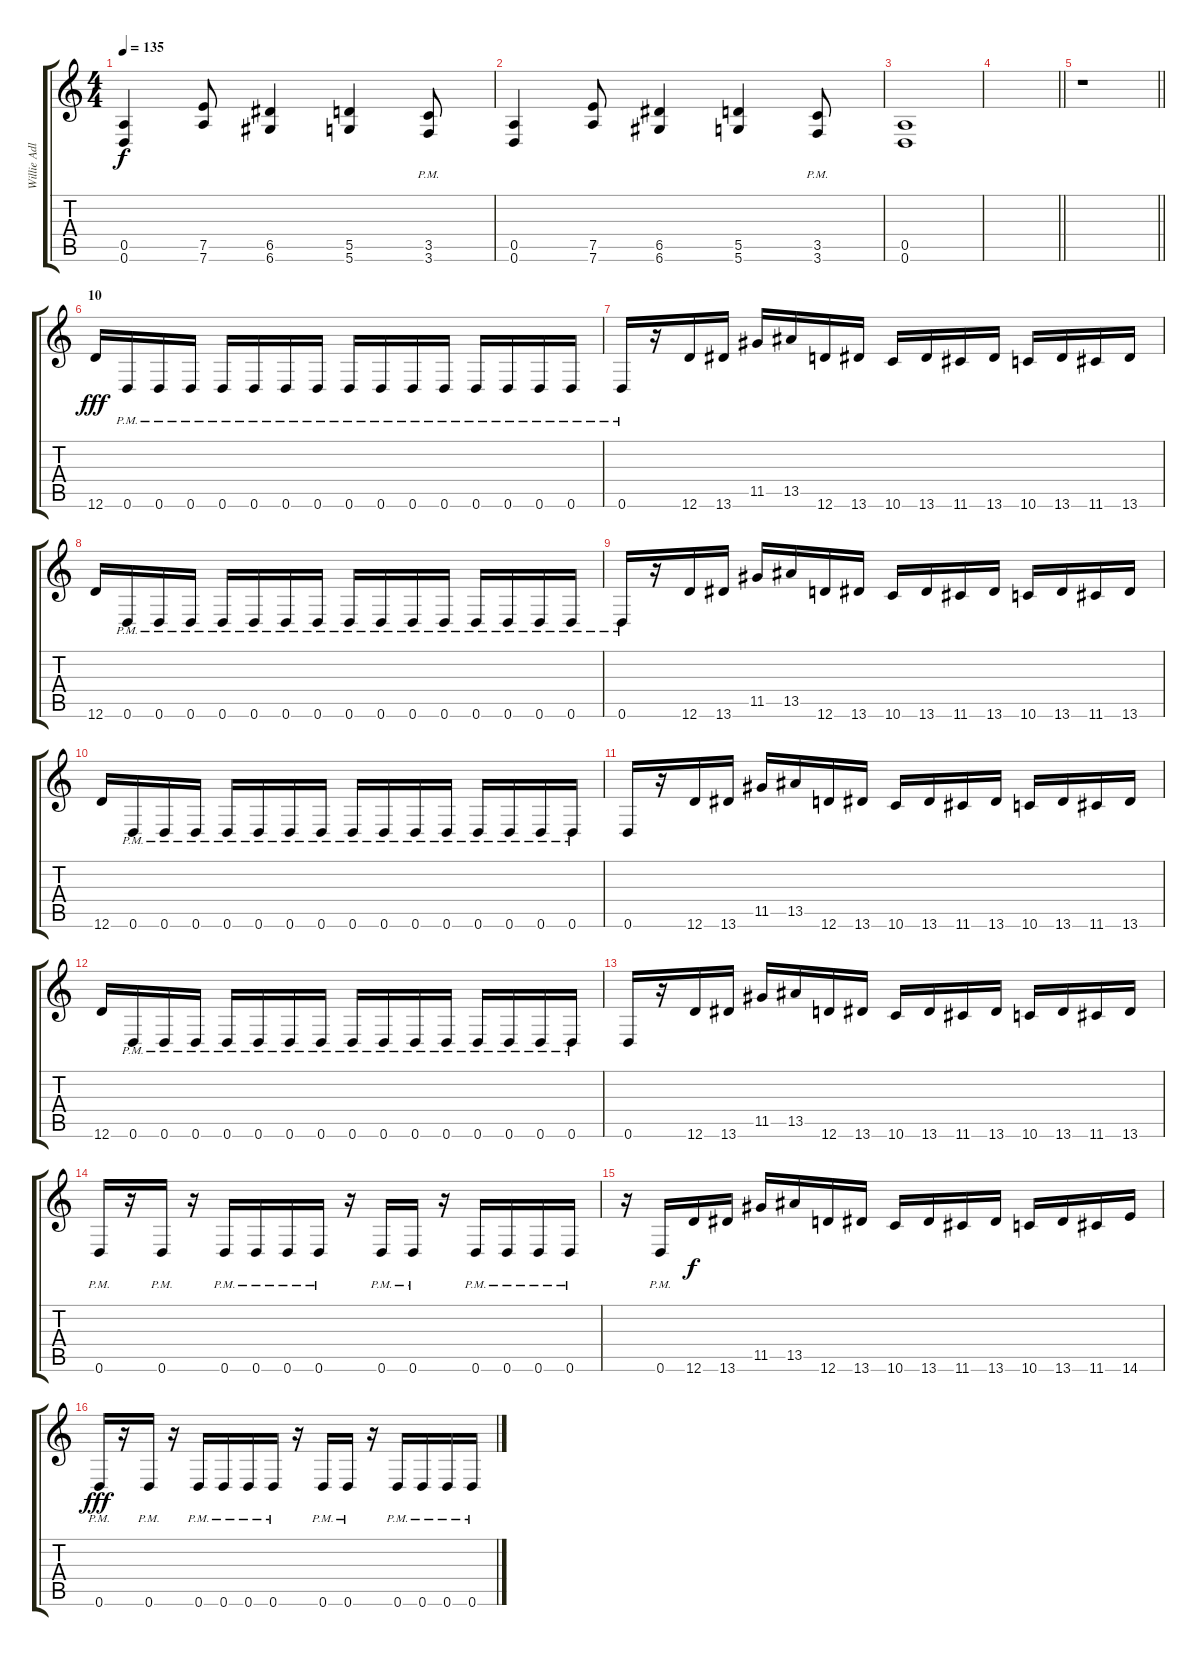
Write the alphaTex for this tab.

\track ("Willie Adler" "Willie Adl") {instrument distortionguitar}
\staff {score tabs}
\tuning (E4 B3 G3 D3 A2 D2) {hide}
\ts (4 4)
\tempo 135
\clef g2
\ks c
(0.5 0.6).4{dy f} (7.5 7.6).8 (6.5 6.6).4 (5.5 5.6).4 (3.5{pm} 3.6{pm}).8 |
(0.5 0.6).4 (7.5 7.6).8 (6.5 6.6).4 (5.5 5.6).4 (3.5{pm} 3.6{pm}).8 |
(0.5 0.6).1 |
\barLineRight lightlight
|
\barLineRight lightlight
r.1 |
\section ("" "10")
12.6.16{dy fff} 0.6{pm}.16 0.6{pm}.16 0.6{pm}.16 0.6{pm}.16 0.6{pm}.16 0.6{pm}.16 0.6{pm}.16 0.6{pm}.16 0.6{pm}.16 0.6{pm}.16 0.6{pm}.16 0.6{pm}.16 0.6{pm}.16 0.6{pm}.16 0.6{pm}.16 |
0.6{pm}.16 r.16 12.6.16 13.6.16 11.5.16 13.5.16 12.6.16 13.6.16 10.6.16 13.6.16 11.6.16 13.6.16 10.6.16 13.6.16 11.6.16 13.6.16 |
12.6.16 0.6{pm}.16 0.6{pm}.16 0.6{pm}.16 0.6{pm}.16 0.6{pm}.16 0.6{pm}.16 0.6{pm}.16 0.6{pm}.16 0.6{pm}.16 0.6{pm}.16 0.6{pm}.16 0.6{pm}.16 0.6{pm}.16 0.6{pm}.16 0.6{pm}.16 |
0.6{pm}.16 r.16 12.6.16 13.6.16 11.5.16 13.5.16 12.6.16 13.6.16 10.6.16 13.6.16 11.6.16 13.6.16 10.6.16 13.6.16 11.6.16 13.6.16 |
12.6.16 0.6{pm}.16 0.6{pm}.16 0.6{pm}.16 0.6{pm}.16 0.6{pm}.16 0.6{pm}.16 0.6{pm}.16 0.6{pm}.16 0.6{pm}.16 0.6{pm}.16 0.6{pm}.16 0.6{pm}.16 0.6{pm}.16 0.6{pm}.16 0.6{pm}.16 |
0.6.16 r.16 12.6.16 13.6.16 11.5.16 13.5.16 12.6.16 13.6.16 10.6.16 13.6.16 11.6.16 13.6.16 10.6.16 13.6.16 11.6.16 13.6.16 |
12.6.16 0.6{pm}.16 0.6{pm}.16 0.6{pm}.16 0.6{pm}.16 0.6{pm}.16 0.6{pm}.16 0.6{pm}.16 0.6{pm}.16 0.6{pm}.16 0.6{pm}.16 0.6{pm}.16 0.6{pm}.16 0.6{pm}.16 0.6{pm}.16 0.6{pm}.16 |
0.6.16 r.16 12.6.16 13.6.16 11.5.16 13.5.16 12.6.16 13.6.16 10.6.16 13.6.16 11.6.16 13.6.16 10.6.16 13.6.16 11.6.16 13.6.16 |
0.6{pm}.16 r.16 0.6{pm}.16 r.16 0.6{pm}.16 0.6{pm}.16 0.6{pm}.16 0.6{pm}.16 r.16 0.6{pm}.16 0.6{pm}.16 r.16 0.6{pm}.16 0.6{pm}.16 0.6{pm}.16 0.6{pm}.16 |
r.16 0.6{pm}.16 12.6.16{dy f} 13.6.16 11.5.16 13.5.16 12.6.16 13.6.16 10.6.16 13.6.16 11.6.16 13.6.16 10.6.16 13.6.16 11.6.16 14.6.16 |
0.6{pm}.16{dy fff} r.16 0.6{pm}.16 r.16 0.6{pm}.16 0.6{pm}.16 0.6{pm}.16 0.6{pm}.16 r.16 0.6{pm}.16 0.6{pm}.16 r.16 0.6{pm}.16 0.6{pm}.16 0.6{pm}.16 0.6{pm}.16
